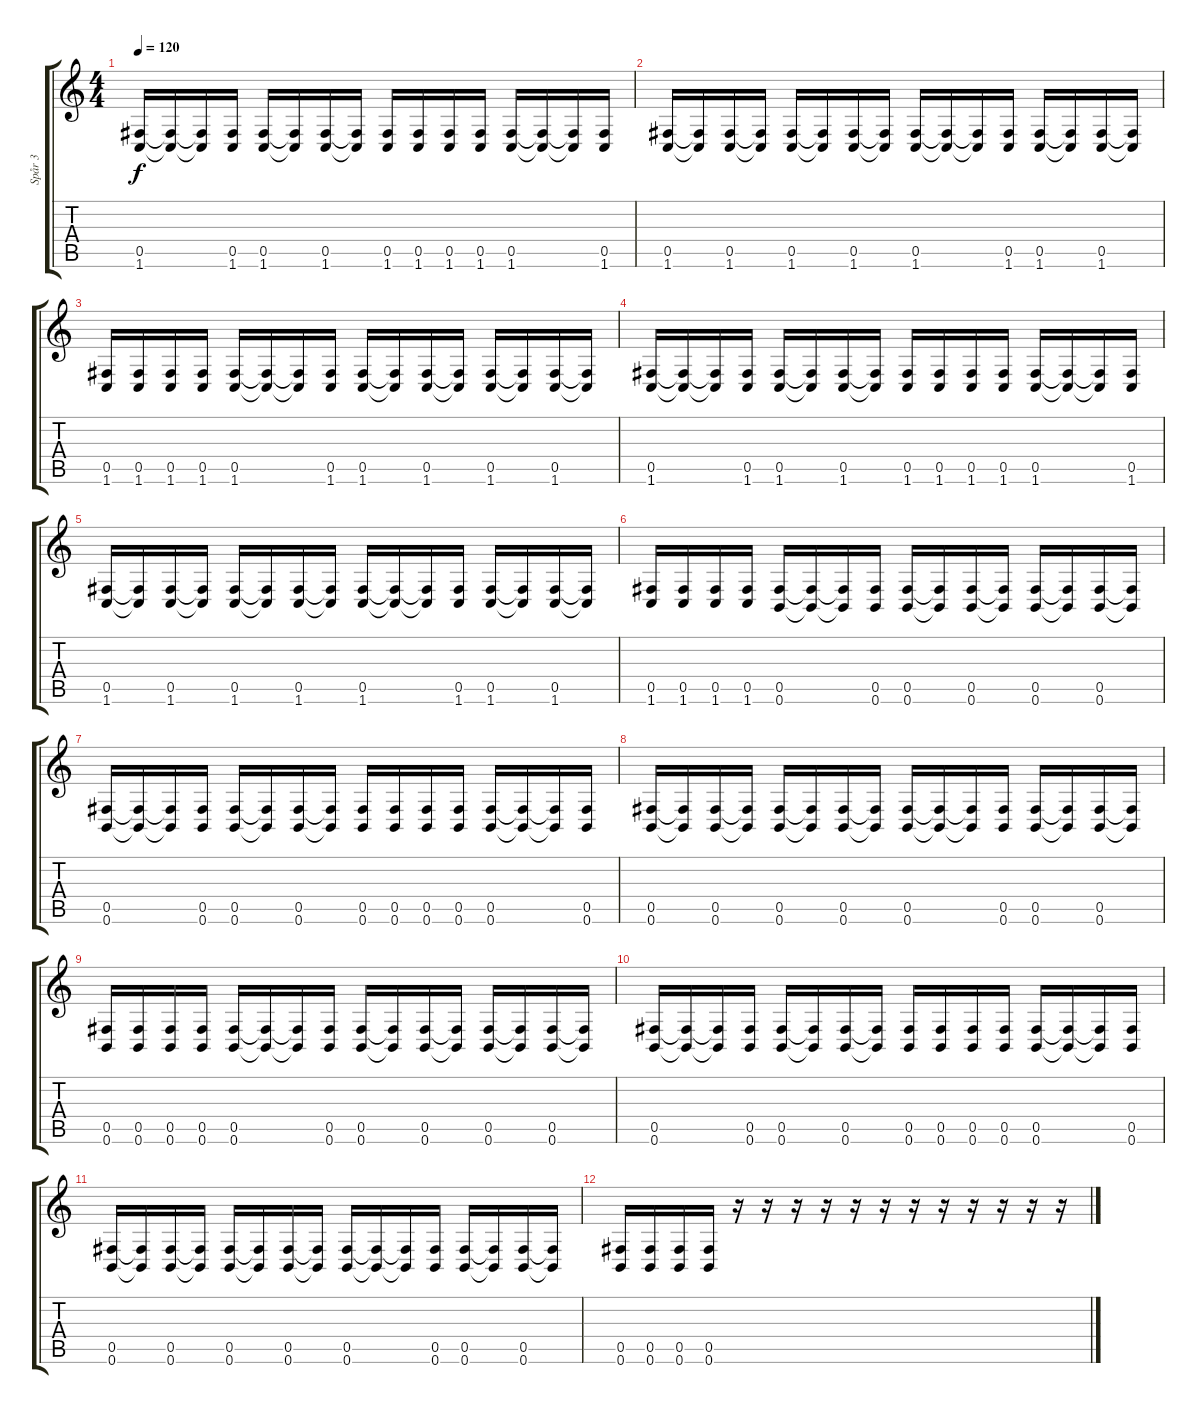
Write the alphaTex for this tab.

\track ("Spår 3" "Spår 3") {instrument distortionguitar}
\staff {score tabs}
\tuning (Db4 Ab3 E3 B2 Gb2 B1) {hide}
\ts (4 4)
\tempo 120
\clef g2
\ks c
(0.5 1.6).16{dy f} (0.5{t} 1.6{t}).16 (0.5{t} 1.6{t}).16 (0.5 1.6).16 (0.5 1.6).16 (0.5{t} 1.6{t}).16 (0.5 1.6).16 (0.5{t} 1.6{t}).16 (0.5 1.6).16 (0.5 1.6).16 (0.5 1.6).16 (0.5 1.6).16 (0.5 1.6).16 (0.5{t} 1.6{t}).16 (0.5{t} 1.6{t}).16 (0.5 1.6).16 |
(0.5 1.6).16 (0.5{t} 1.6{t}).16 (0.5 1.6).16 (0.5{t} 1.6{t}).16 (0.5 1.6).16 (0.5{t} 1.6{t}).16 (0.5 1.6).16 (0.5{t} 1.6{t}).16 (0.5 1.6).16 (0.5{t} 1.6{t}).16 (0.5{t} 1.6{t}).16 (0.5 1.6).16 (0.5 1.6).16 (0.5{t} 1.6{t}).16 (0.5 1.6).16 (0.5{t} 1.6{t}).16 |
(0.5 1.6).16 (0.5 1.6).16 (0.5 1.6).16 (0.5 1.6).16 (0.5 1.6).16 (0.5{t} 1.6{t}).16 (0.5{t} 1.6{t}).16 (0.5 1.6).16 (0.5 1.6).16 (0.5{t} 1.6{t}).16 (0.5 1.6).16 (0.5{t} 1.6{t}).16 (0.5 1.6).16 (0.5{t} 1.6{t}).16 (0.5 1.6).16 (0.5{t} 1.6{t}).16 |
(0.5 1.6).16 (0.5{t} 1.6{t}).16 (0.5{t} 1.6{t}).16 (0.5 1.6).16 (0.5 1.6).16 (0.5{t} 1.6{t}).16 (0.5 1.6).16 (0.5{t} 1.6{t}).16 (0.5 1.6).16 (0.5 1.6).16 (0.5 1.6).16 (0.5 1.6).16 (0.5 1.6).16 (0.5{t} 1.6{t}).16 (0.5{t} 1.6{t}).16 (0.5 1.6).16 |
(0.5 1.6).16 (0.5{t} 1.6{t}).16 (0.5 1.6).16 (0.5{t} 1.6{t}).16 (0.5 1.6).16 (0.5{t} 1.6{t}).16 (0.5 1.6).16 (0.5{t} 1.6{t}).16 (0.5 1.6).16 (0.5{t} 1.6{t}).16 (0.5{t} 1.6{t}).16 (0.5 1.6).16 (0.5 1.6).16 (0.5{t} 1.6{t}).16 (0.5 1.6).16 (0.5{t} 1.6{t}).16 |
(0.5 1.6).16 (0.5 1.6).16 (0.5 1.6).16 (0.5 1.6).16 (0.5 0.6).16 (0.5{t} 0.6{t}).16 (0.5{t} 0.6{t}).16 (0.5 0.6).16 (0.5 0.6).16 (0.5{t} 0.6{t}).16 (0.5 0.6).16 (0.5{t} 0.6{t}).16 (0.5 0.6).16 (0.5{t} 0.6{t}).16 (0.5 0.6).16 (0.5{t} 0.6{t}).16 |
(0.5 0.6).16 (0.5{t} 0.6{t}).16 (0.5{t} 0.6{t}).16 (0.5 0.6).16 (0.5 0.6).16 (0.5{t} 0.6{t}).16 (0.5 0.6).16 (0.5{t} 0.6{t}).16 (0.5 0.6).16 (0.5 0.6).16 (0.5 0.6).16 (0.5 0.6).16 (0.5 0.6).16 (0.5{t} 0.6{t}).16 (0.5{t} 0.6{t}).16 (0.5 0.6).16 |
(0.5 0.6).16 (0.5{t} 0.6{t}).16 (0.5 0.6).16 (0.5{t} 0.6{t}).16 (0.5 0.6).16 (0.5{t} 0.6{t}).16 (0.5 0.6).16 (0.5{t} 0.6{t}).16 (0.5 0.6).16 (0.5{t} 0.6{t}).16 (0.5{t} 0.6{t}).16 (0.5 0.6).16 (0.5 0.6).16 (0.5{t} 0.6{t}).16 (0.5 0.6).16 (0.5{t} 0.6{t}).16 |
(0.5 0.6).16 (0.5 0.6).16 (0.5 0.6).16 (0.5 0.6).16 (0.5 0.6).16 (0.5{t} 0.6{t}).16 (0.5{t} 0.6{t}).16 (0.5 0.6).16 (0.5 0.6).16 (0.5{t} 0.6{t}).16 (0.5 0.6).16 (0.5{t} 0.6{t}).16 (0.5 0.6).16 (0.5{t} 0.6{t}).16 (0.5 0.6).16 (0.5{t} 0.6{t}).16 |
(0.5 0.6).16 (0.5{t} 0.6{t}).16 (0.5{t} 0.6{t}).16 (0.5 0.6).16 (0.5 0.6).16 (0.5{t} 0.6{t}).16 (0.5 0.6).16 (0.5{t} 0.6{t}).16 (0.5 0.6).16 (0.5 0.6).16 (0.5 0.6).16 (0.5 0.6).16 (0.5 0.6).16 (0.5{t} 0.6{t}).16 (0.5{t} 0.6{t}).16 (0.5 0.6).16 |
(0.5 0.6).16 (0.5{t} 0.6{t}).16 (0.5 0.6).16 (0.5{t} 0.6{t}).16 (0.5 0.6).16 (0.5{t} 0.6{t}).16 (0.5 0.6).16 (0.5{t} 0.6{t}).16 (0.5 0.6).16 (0.5{t} 0.6{t}).16 (0.5{t} 0.6{t}).16 (0.5 0.6).16 (0.5 0.6).16 (0.5{t} 0.6{t}).16 (0.5 0.6).16 (0.5{t} 0.6{t}).16 |
(0.5 0.6).16 (0.5 0.6).16 (0.5 0.6).16 (0.5 0.6).16 r.16 r.16 r.16 r.16 r.16 r.16 r.16 r.16 r.16 r.16 r.16 r.16
